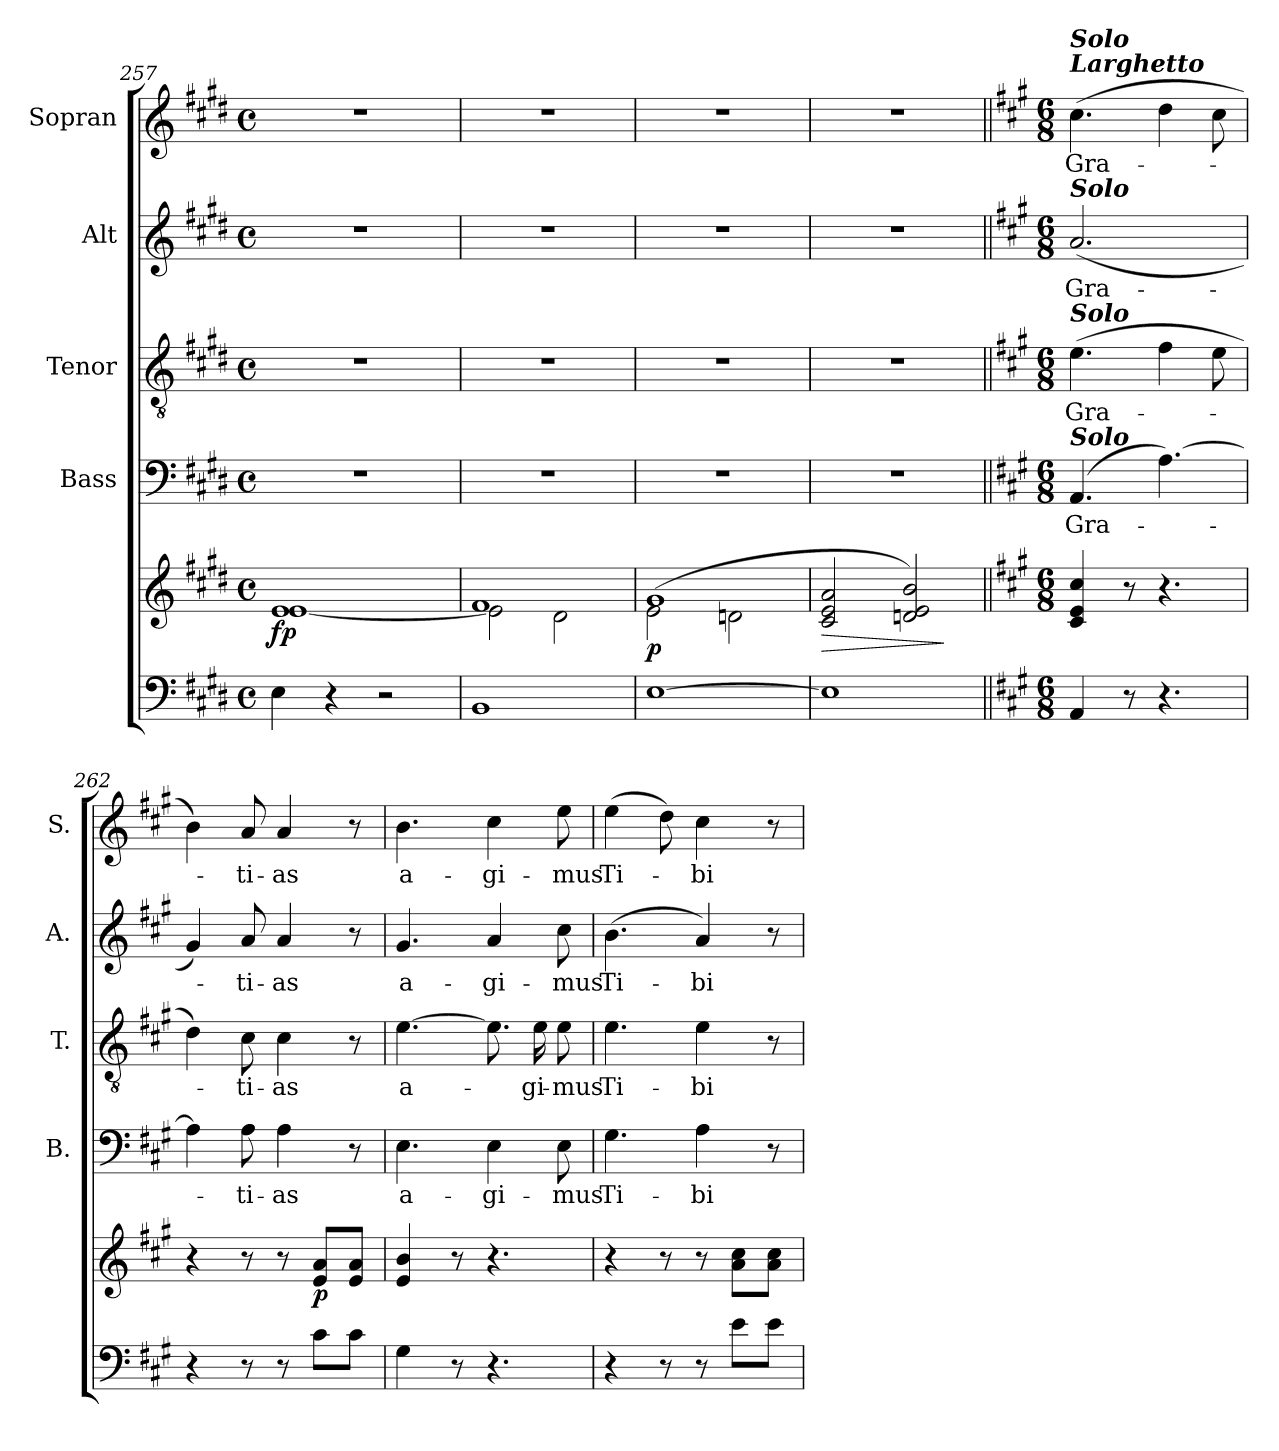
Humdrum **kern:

**kern	**kern	**dynam	**kern	**text	**kern	**text	**kern	**text	**kern	**text
*part5	*part5	*part5	*part4	*part4	*part3	*part3	*part2	*part2	*part1	*part1
*staff6	*staff5	*staff5/6	*staff4	*staff4	*staff3	*staff3	*staff2	*staff2	*staff1	*staff1
*	*	*	*I"Bass	*	*I"Tenor	*	*I"Alt	*	*I"Sopran	*
*	*	*	*I'B.	*	*I'T.	*	*I'A.	*	*I'S.	*
*clefF4	*clefG2	*	*clefF4	*	*clefGv2	*	*clefG2	*	*clefG2	*
*k[f#c#g#d#]	*k[f#c#g#d#]	*	*k[f#c#g#d#]	*	*k[f#c#g#d#]	*	*k[f#c#g#d#]	*	*k[f#c#g#d#]	*
*E:	*E:	*	*E:	*	*E:	*	*E:	*	*E:	*
*M4/4	*M4/4	*	*M4/4	*	*M4/4	*	*M4/4	*	*M4/4	*
*met(c)	*met(c)	*	*met(c)	*	*met(c)	*	*met(c)	*	*met(c)	*
=257	=257	=257	=257	=257	=257	=257	=257	=257	=257	=257
*	*^	*	*	*	*	*	*	*	*	*
!	!	!	!LO:DY:b	!	!	!	!	!	!	!	!
4E\	1e	[<1e	fp	1r	.	1r	.	1r	.	1r	.
4r	.	.	.	.	.	.	.	.	.	.	.
2r	.	.	.	.	.	.	.	.	.	.	.
=258	=258	=258	=258	=258	=258	=258	=258	=258	=258	=258	=258
1BB	1f#	2e\]	.	1r	.	1r	.	1r	.	1r	.
.	.	2d#\	.	.	.	.	.	.	.	.	.
=259	=259	=259	=259	=259	=259	=259	=259	=259	=259	=259	=259
!	!	!	!LO:DY:b	!	!	!	!	!	!	!	!
[1E	(>1g#	2e\	p	1r	.	1r	.	1r	.	1r	.
.	.	2dn\	.	.	.	.	.	.	.	.	.
=260	=260	=260	=260	=260	=260	=260	=260	=260	=260	=260	=260
!	!	!	!LO:HP:b	!	!	!	!	!	!	!	!
*	*v	*v	*	*	*	*	*	*	*	*	*
1E]	2c#/ 2e/ 2a/	>	1r	.	1r	.	1r	.	1r	.
.	2dn/ 2e/ 2b/)	.	.	.	.	.	.	.	.	.
.	.	]	.	.	.	.	.	.	.	.
!!LO:LB:g=z
=261||	=261||	=261||	=261||	=261||	=261||	=261||	=261||	=261||	=261||	=261||
*k[f#c#g#]	*k[f#c#g#]	*	*k[f#c#g#]	*	*k[f#c#g#]	*	*k[f#c#g#]	*	*k[f#c#g#]	*
*A:	*A:	*	*A:	*	*A:	*	*A:	*	*A:	*
*M6/8	*M6/8	*	*M6/8	*	*M6/8	*	*M6/8	*	*M6/8	*
!	!	!	!	!	!	!	!	!	!LO:TX:a:Bi:t=Larghetto	!
!	!	!	!	!	!	!	!	!	!LO:TX:a:Bi:t=Solo	!
!	!	!	!	!	!	!	!LO:TX:a:Bi:t=Solo	!	!	!
!	!	!	!	!	!LO:TX:a:Bi:t=Solo	!	!	!	!	!
!	!	!	!LO:TX:a:Bi:t=Solo	!	!	!	!	!	!	!
!	!	!	!	!LO:LY:b	!	!LO:LY:b	!	!LO:LY:b	!	!LO:LY:b
4AA/	4c#/ 4e/ 4cc#/	.	(4.AA/	Gra-	(>4.e\	Gra-	(<2.a/	Gra-	(>4.cc#\	Gra-
8r	8r	.	.	.	.	.	.	.	.	.
4.r	4.r	.	[4.A\)	.	4f#\	.	.	.	4dd\	.
.	.	.	.	.	8e\	.	.	.	8cc#\	.
=262	=262	=262	=262	=262	=262	=262	=262	=262	=262	=262
4r	4r	.	4A\]	.	4d\)	.	4g#/)	.	4b\)	.
!	!	!	!	!LO:LY:b	!	!LO:LY:b	!	!LO:LY:b	!	!LO:LY:b
8r	8r	.	8A\	-ti-	8c#\	-ti-	8a/	-ti-	8a/	-ti-
!	!	!	!	!LO:LY:b	!	!LO:LY:b	!	!LO:LY:b	!	!LO:LY:b
8r	8r	.	4A\	-as	4c#\	-as	4a/	-as	4a/	-as
!	!	!LO:DY:b	!	!	!	!	!	!	!	!
8c#\L	8e/ 8a/L	p	.	.	.	.	.	.	.	.
8c#\J	8e/ 8a/J	.	8r	.	8r	.	8r	.	8r	.
=263	=263	=263	=263	=263	=263	=263	=263	=263	=263	=263
!	!	!	!	!LO:LY:b	!	!LO:LY:b	!	!LO:LY:b	!	!LO:LY:b
4G#\	4e/ 4b/	.	4.E\	a-	[4.e\	a-	4.g#/	a-	4.b\	a-
8r	8r	.	.	.	.	.	.	.	.	.
!	!	!	!	!LO:LY:b	!	!	!	!LO:LY:b	!	!LO:LY:b
4.r	4.r	.	4E\	-gi-	8.e\]	.	4a/	-gi-	4cc#\	-gi-
!	!	!	!	!	!	!LO:LY:b	!	!	!	!
.	.	.	.	.	16e\	-gi-	.	.	.	.
!	!	!	!	!LO:LY:b	!	!LO:LY:b	!	!LO:LY:b	!	!LO:LY:b
.	.	.	8E\	-mus	8e\	-mus	8cc#\	-mus	8ee\	-mus
=264	=264	=264	=264	=264	=264	=264	=264	=264	=264	=264
!	!	!	!	!LO:LY:b	!	!LO:LY:b	!	!LO:LY:b	!	!LO:LY:b
4r	4r	.	4.G#\	Ti-	4.e\	Ti-	(>4.b\	Ti-	(>4ee\	Ti-
8r	8r	.	.	.	.	.	.	.	8dd\)	.
!	!	!	!	!LO:LY:b	!	!LO:LY:b	!	!LO:LY:b	!	!LO:LY:b
8r	8r	.	4A\	-bi	4e\	-bi	4a/)	-bi	4cc#\	-bi
8e\L	8a\ 8cc#\L	.	.	.	.	.	.	.	.	.
8e\J	8a\ 8cc#\J	.	8r	.	8r	.	8r	.	8r	.
=	=	=	=	=	=	=	=	=	=	=
*-	*-	*-	*-	*-	*-	*-	*-	*-	*-	*-
